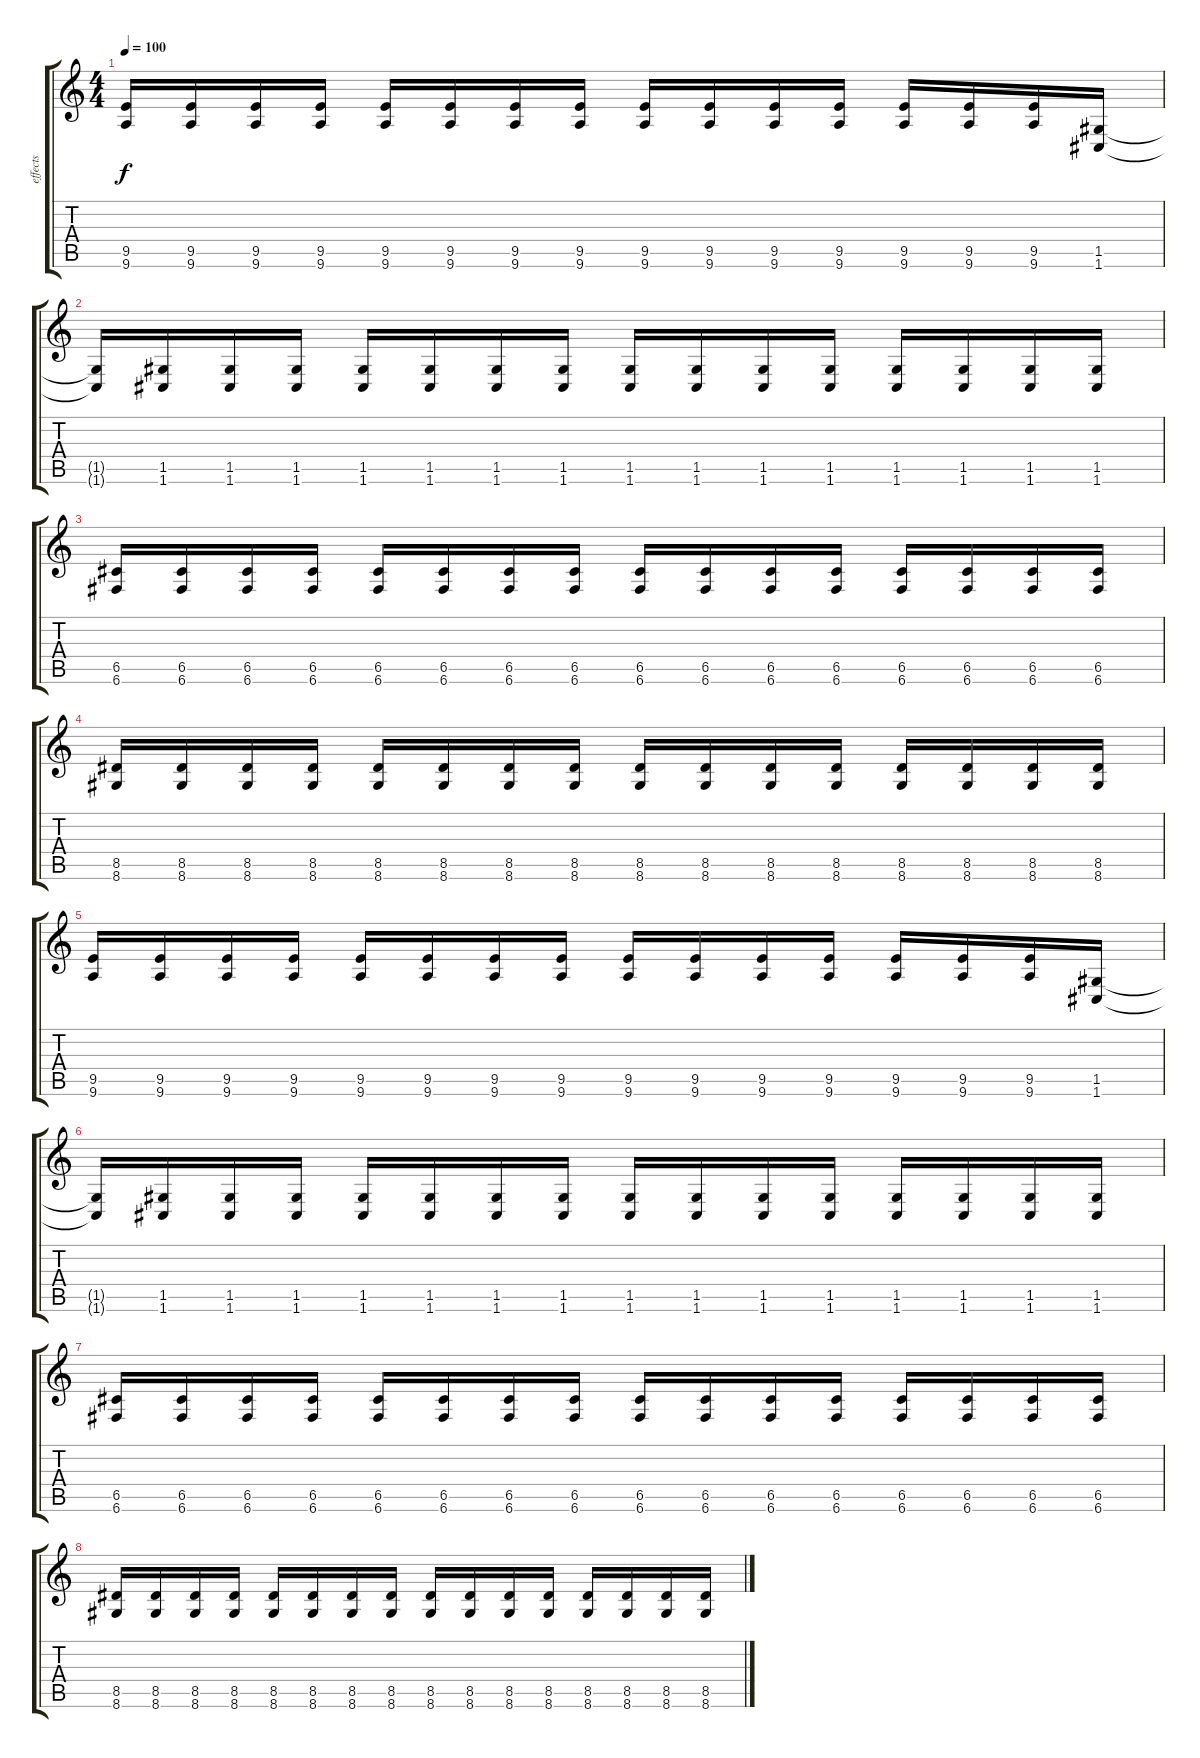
\track ("effects" "effects") {instrument distortionguitar}
\staff {score tabs}
\tuning (D4 A3 F3 C3 G2 C2) {hide}
\ts (4 4)
\tempo 100
\clef g2
\ks c
(9.5 9.6).16{dy f} (9.5 9.6).16 (9.5 9.6).16 (9.5 9.6).16 (9.5 9.6).16 (9.5 9.6).16 (9.5 9.6).16 (9.5 9.6).16 (9.5 9.6).16 (9.5 9.6).16 (9.5 9.6).16 (9.5 9.6).16 (9.5 9.6).16 (9.5 9.6).16 (9.5 9.6).16 (1.5 1.6).16 |
(1.5{t} 1.6{t}).16 (1.5 1.6).16 (1.5 1.6).16 (1.5 1.6).16 (1.5 1.6).16 (1.5 1.6).16 (1.5 1.6).16 (1.5 1.6).16 (1.5 1.6).16 (1.5 1.6).16 (1.5 1.6).16 (1.5 1.6).16 (1.5 1.6).16 (1.5 1.6).16 (1.5 1.6).16 (1.5 1.6).16 |
(6.5 6.6).16 (6.5 6.6).16 (6.5 6.6).16 (6.5 6.6).16 (6.5 6.6).16 (6.5 6.6).16 (6.5 6.6).16 (6.5 6.6).16 (6.5 6.6).16 (6.5 6.6).16 (6.5 6.6).16 (6.5 6.6).16 (6.5 6.6).16 (6.5 6.6).16 (6.5 6.6).16 (6.5 6.6).16 |
(8.5 8.6).16 (8.5 8.6).16 (8.5 8.6).16 (8.5 8.6).16 (8.5 8.6).16 (8.5 8.6).16 (8.5 8.6).16 (8.5 8.6).16 (8.5 8.6).16 (8.5 8.6).16 (8.5 8.6).16 (8.5 8.6).16 (8.5 8.6).16 (8.5 8.6).16 (8.5 8.6).16 (8.5 8.6).16 |
(9.5 9.6).16 (9.5 9.6).16 (9.5 9.6).16 (9.5 9.6).16 (9.5 9.6).16 (9.5 9.6).16 (9.5 9.6).16 (9.5 9.6).16 (9.5 9.6).16 (9.5 9.6).16 (9.5 9.6).16 (9.5 9.6).16 (9.5 9.6).16 (9.5 9.6).16 (9.5 9.6).16 (1.5 1.6).16 |
(1.5{t} 1.6{t}).16 (1.5 1.6).16 (1.5 1.6).16 (1.5 1.6).16 (1.5 1.6).16 (1.5 1.6).16 (1.5 1.6).16 (1.5 1.6).16 (1.5 1.6).16 (1.5 1.6).16 (1.5 1.6).16 (1.5 1.6).16 (1.5 1.6).16 (1.5 1.6).16 (1.5 1.6).16 (1.5 1.6).16 |
(6.5 6.6).16 (6.5 6.6).16 (6.5 6.6).16 (6.5 6.6).16 (6.5 6.6).16 (6.5 6.6).16 (6.5 6.6).16 (6.5 6.6).16 (6.5 6.6).16 (6.5 6.6).16 (6.5 6.6).16 (6.5 6.6).16 (6.5 6.6).16 (6.5 6.6).16 (6.5 6.6).16 (6.5 6.6).16 |
(8.5 8.6).16 (8.5 8.6).16 (8.5 8.6).16 (8.5 8.6).16 (8.5 8.6).16 (8.5 8.6).16 (8.5 8.6).16 (8.5 8.6).16 (8.5 8.6).16 (8.5 8.6).16 (8.5 8.6).16 (8.5 8.6).16 (8.5 8.6).16 (8.5 8.6).16 (8.5 8.6).16 (8.5 8.6).16
